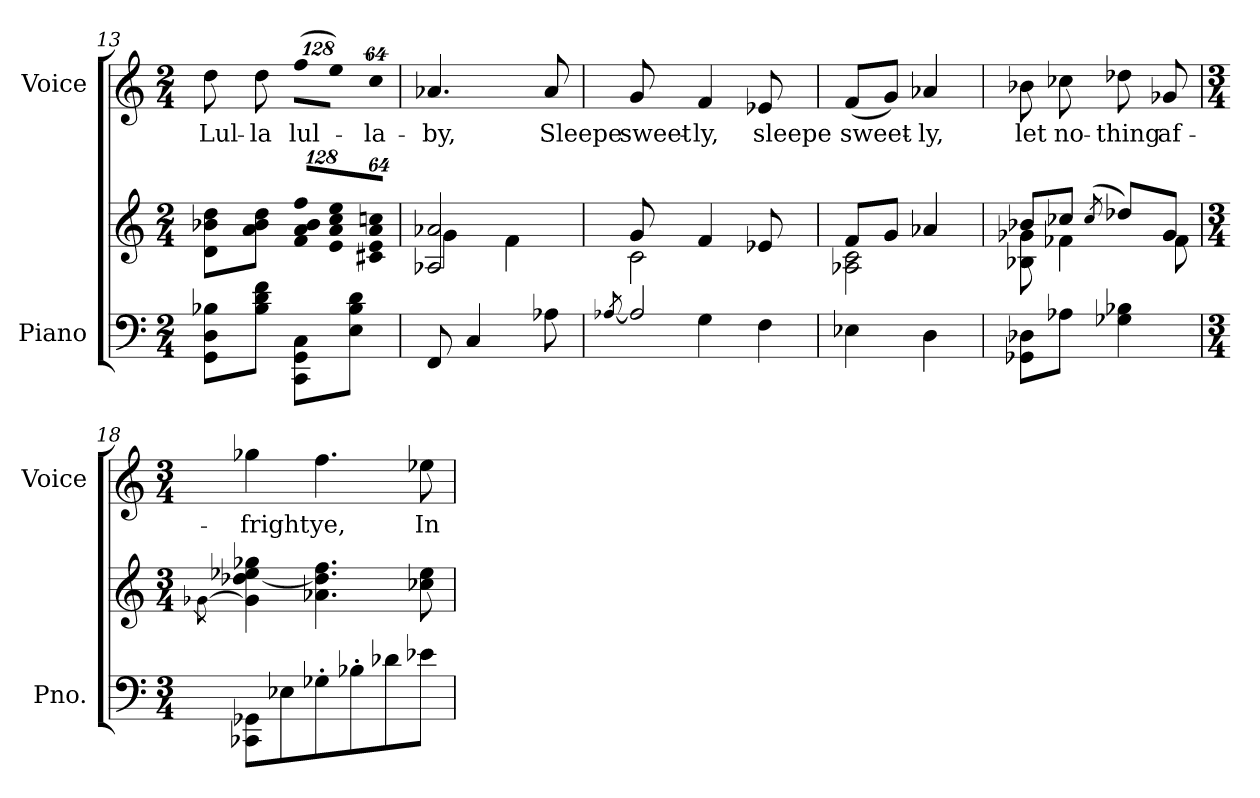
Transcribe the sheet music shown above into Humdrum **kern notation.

**kern	**kern	**kern	**text
*part2	*part2	*part1	*part1
*staff3	*staff2	*staff1	*staff1
*I"Piano	*	*I"Voice	*
*I'Pno.	*	*I'Voice	*
*clefF4	*clefG2	*clefG2	*
*k[]	*k[]	*k[]	*
*C:	*C:	*C:	*
*M2/4	*M2/4	*M2/4	*
=13	=13	=13	=13
!	!	!	!LO:LY:b:color=#000000
8GGi\ 8Di 8B-XiL	8di\ 8b-Xi 8ddiL	8ddi\	Lul-
!	!	!	!LO:LY:b:color=#000000
8B-i\ 8di 8fiJ	8ai\ 8b-i 8ddiJ	8ddi\	-la
*	*Xbrackettup	*	*
!	!LO:N:vis=8	!LO:N:vis=8	!
!	!	!	!LO:LY:b:color=#000000
8CCi\ 8GGi 8CiL	1024%85fi/ 1024%85ai 1024%85b-i 1024%85ffiL	(1024%85ffi\L	lul-
!	!LO:N:vis=8	!LO:N:vis=8	!
.	1024%85ei/ 1024%85ai 1024%85cci 1024%85eei	1024%85eei\J)	.
8Ei\ 8B-i 8diJ	.	.	.
!	!LO:N:vis=8	!LO:N:vis=8	!
!	!	!	!LO:LY:b:color=#000000
.	512%43c#Xi/ 512%43ei 512%43ai 512%43ccniJ	512%43cci\	-la-
=14	=14	=14	=14
*	*^	*	*
!	!	!	!	!LO:LY:b:color=#000000
8FFi/	2A-Xi/ 2a-Xi	4gi\	4.a-Xi/	-by,
4Ci/	.	.	.	.
.	.	4fi\	.	.
!	!	!	!	!LO:LY:b:color=#000000
8A-Xi\	.	.	8a-i/	Sleepe
=15	=15	=15	=15	=15
*^	*	*	*	*
[>8qA-Xi/	8qryy	.	.	.	.
!	!	!	!	!	!LO:LY:b:color=#000000
2A-i/]	4Gi\	8gi/	2ci\	8gi/	sweet-
!	!	!	!	!	!LO:LY:b:color=#000000
.	.	4fi/	.	4fi/	-ly,
.	4Fi\	.	.	.	.
!	!	!	!	!	!LO:LY:b:color=#000000
.	.	8e-Xi/	.	8e-Xi/	sleepe
*v	*v	*	*	*	*
!!LO:LB:g=z
=16	=16	=16	=16	=16
!	!	!	!	!LO:LY:b:color=#000000
4E-Xi\	8fi/L	2A-Xi\ 2ci	(8fi/L	sweet-
.	8gi/J	.	8gi/J)	.
!	!	!	!	!LO:LY:b:color=#000000
4Di\	4a-Xi/	.	4a-Xi/	-ly,
=17	=17	=17	=17	=17
!	!	!	!	!LO:LY:b:color=#000000
8GG-Xi\ 8D-XiL	8b-Xi/L	8B-Xi\ 8g-Xi	8b-Xi\	let
!	!	!	!	!LO:LY:b:color=#000000
8A-Xi\J	8cc-Xi/J	4f-Xi\	8cc-Xi\	no-
.	(8qcc-i/	.	.	.
!	!	!	!	!LO:LY:b:color=#000000
4G-Xi\ 4B-Xi	8dd-Xi/L)	.	8dd-Xi\	-thing
!	!	!	!	!LO:LY:b:color=#000000
.	8g-i/J	8f-i\	8g-Xi/	af-
*	*v	*v	*	*
=18	=18	=18	=18
*M3/4	*M3/4	*M3/4	*
.	[<8qg-Xi\	.	.
!	!	!	!LO:LY:b:color=#000000
8CC-Xi\ 8GG-XiL	4g-i\] [<4dd-Xi 4ee-Xi 4gg-Xi	4gg-Xi\	-fright
8E-Xi\	.	.	.
!	!	!	!LO:LY:b:color=#000000
8G-X'i\	4.a-Xi\ 4.dd-i] 4.ffi	4.ffi\	ye,
8B-X'i\	.	.	.
8d-Xi\	.	.	.
!	!	!	!LO:LY:b:color=#000000
8e-Xi\J	8cc-Xi\ 8ee-i	8ee-Xi\	In
=	=	=	=
*-	*-	*-	*-
